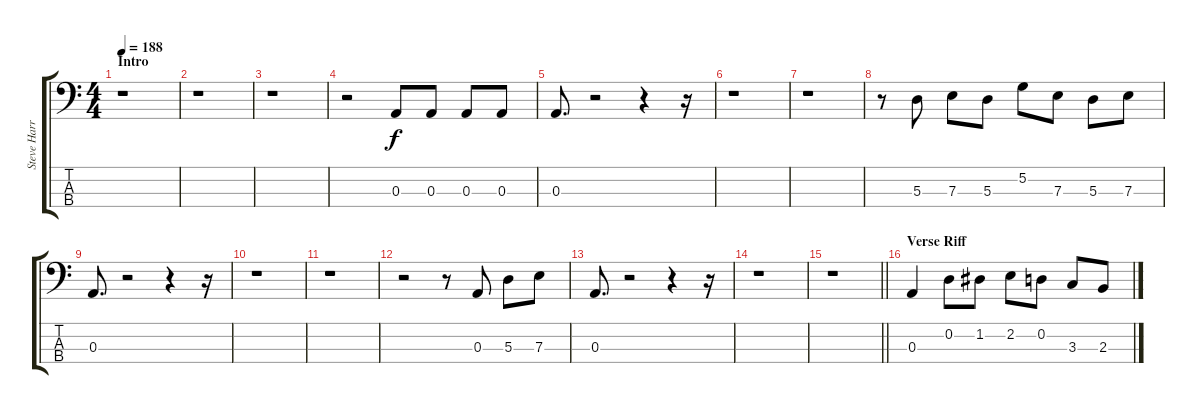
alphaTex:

\track ("Steve Harris" "Steve Harr") {instrument electricbassfinger}
\staff {score tabs}
\tuning (G2 D2 A1 E1) {hide}
\ts (4 4)
\section ("" "Intro")
\tempo 188
\clef f4
\ks c
r.1{dy f instrument electricbassfinger} |
r.1 |
r.1 |
r.2 0.3.8 0.3.8 0.3.8 0.3.8 |
0.3.8{d} r.2 r.4 r.16 |
r.1 |
r.1 |
r.8 5.3.8 7.3.8 5.3.8 5.2.8 7.3.8 5.3.8 7.3.8 |
0.3.8{d} r.2 r.4 r.16 |
r.1 |
r.1 |
r.2 r.8 0.3.8 5.3.8 7.3.8 |
0.3.8{d} r.2 r.4 r.16 |
r.1 |
\barLineRight lightlight
r.1 |
\section ("" "Verse Riff")
0.3.4 0.2.8 1.2.8 2.2.8 0.2.8 3.3.8 2.3.8
